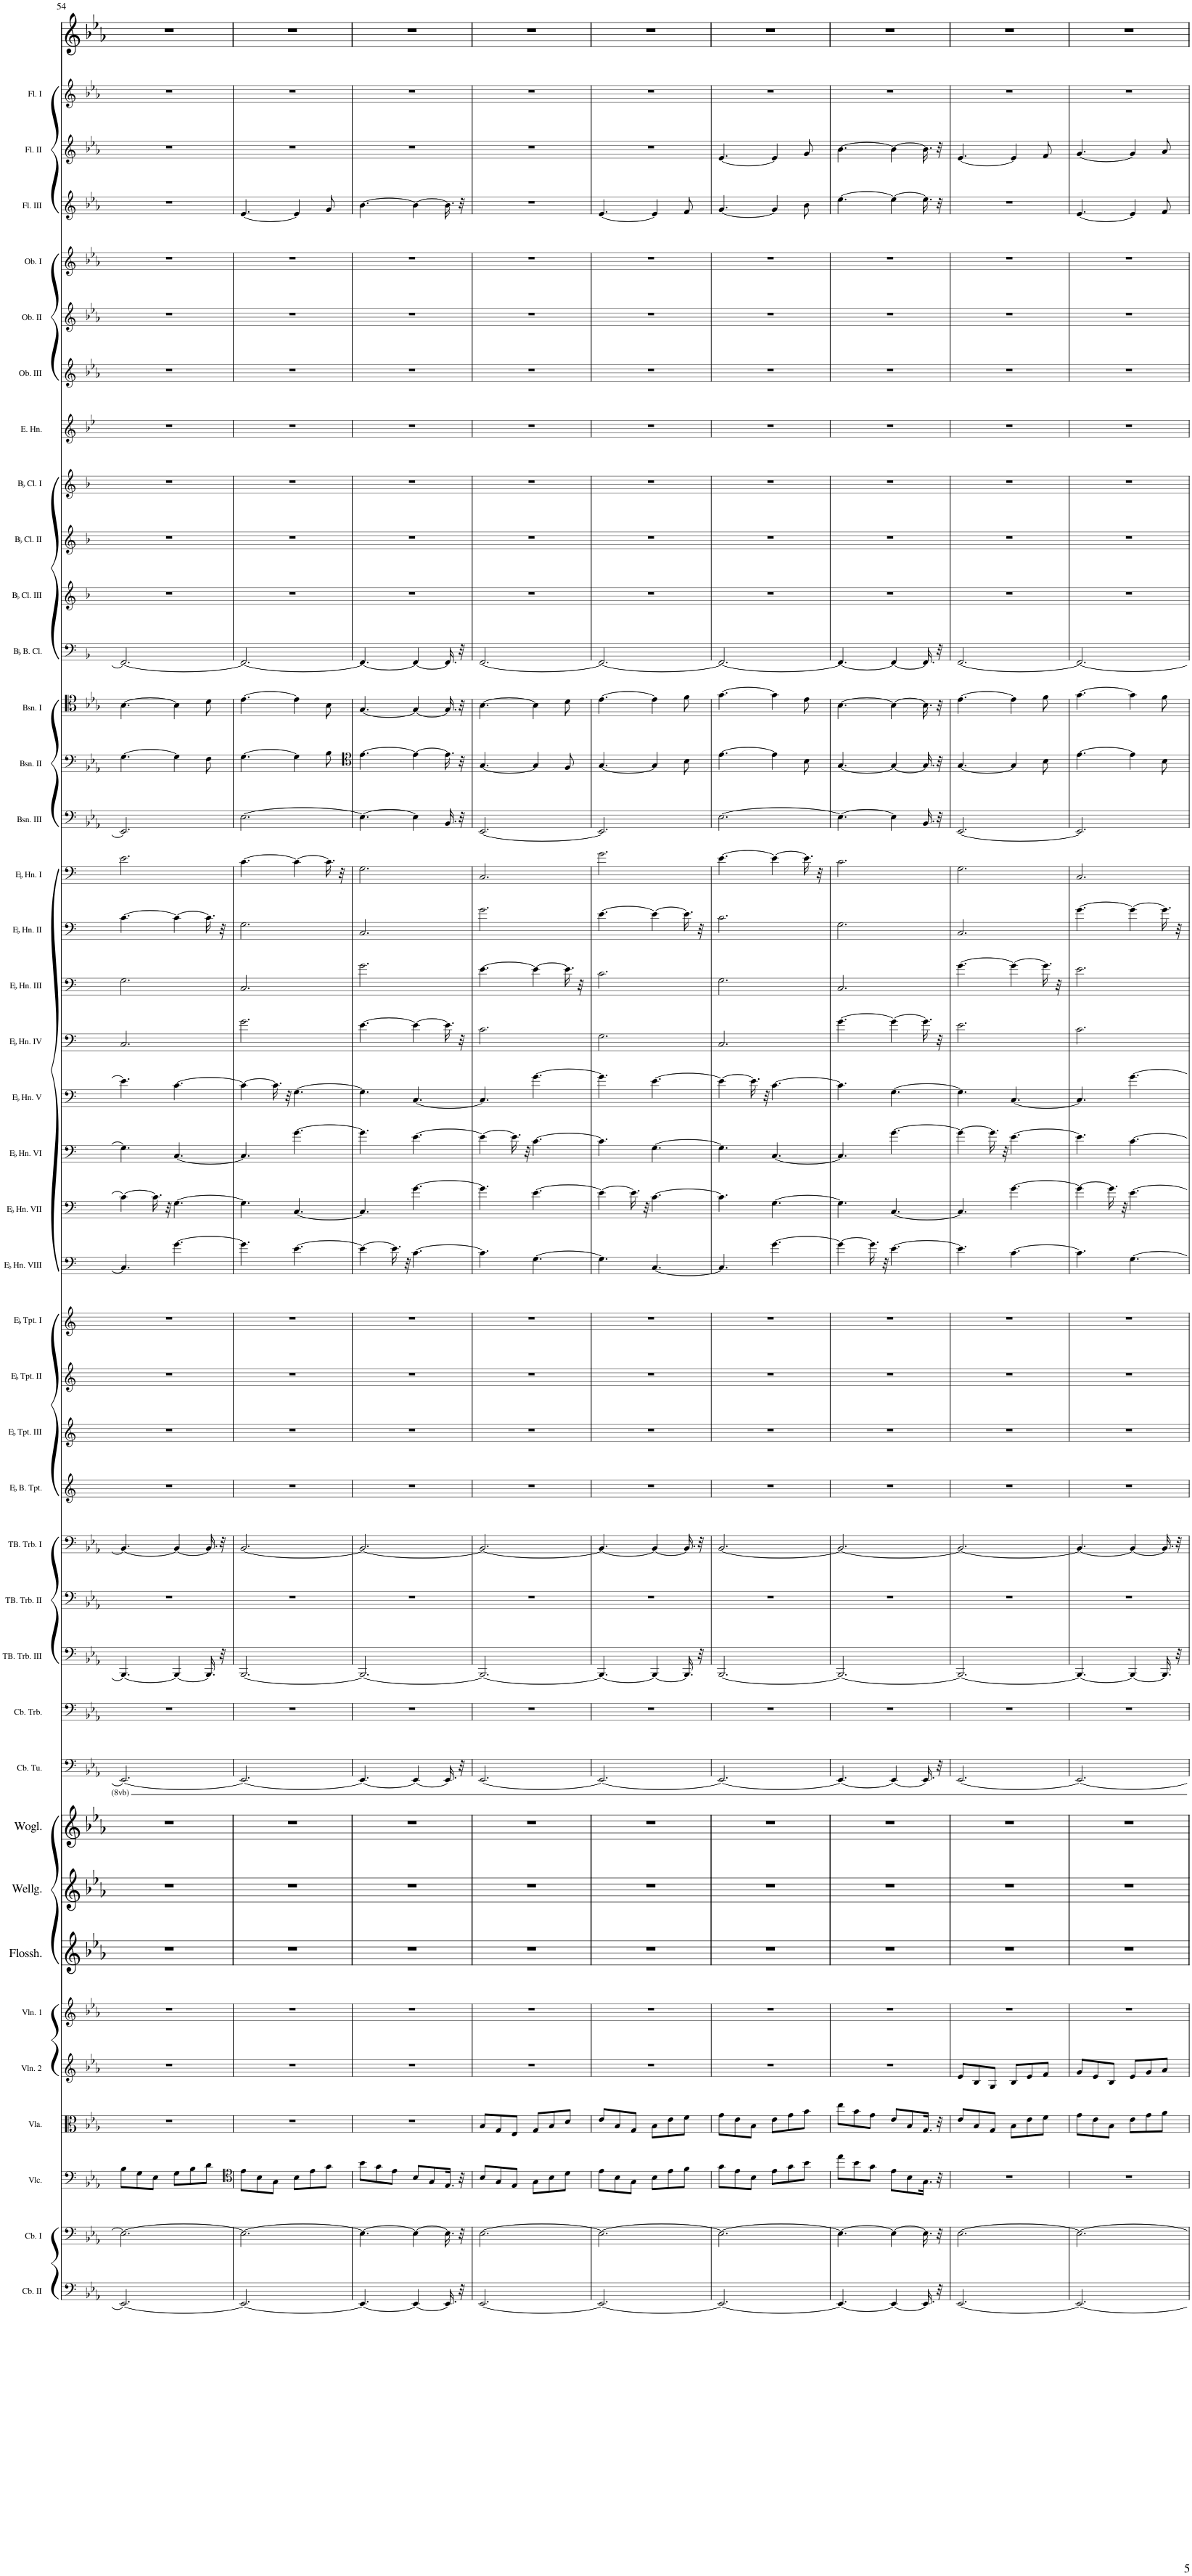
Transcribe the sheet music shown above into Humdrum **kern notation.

**kern	**kern	**kern	**kern	**kern	**kern	**kern	**kern	**kern	**kern	**kern	**kern	**kern	**kern	**kern	**kern	**kern	**kern	**kern	**kern	**kern	**kern	**kern	**kern	**kern	**kern	**kern	**kern	**kern	**kern	**kern	**kern	**kern	**kern	**kern	**kern	**kern	**kern	**kern	**kern	**kern
*part41	*part40	*part39	*part38	*part37	*part36	*part35	*part34	*part33	*part32	*part31	*part30	*part29	*part28	*part27	*part26	*part25	*part24	*part23	*part22	*part21	*part20	*part19	*part18	*part17	*part16	*part15	*part14	*part13	*part12	*part11	*part10	*part9	*part8	*part7	*part6	*part5	*part4	*part3	*part2	*part1
*staff41	*staff40	*staff39	*staff38	*staff37	*staff36	*staff35	*staff34	*staff33	*staff32	*staff31	*staff30	*staff29	*staff28	*staff27	*staff26	*staff25	*staff24	*staff23	*staff22	*staff21	*staff20	*staff19	*staff18	*staff17	*staff16	*staff15	*staff14	*staff13	*staff12	*staff11	*staff10	*staff9	*staff8	*staff7	*staff6	*staff5	*staff4	*staff3	*staff2	*staff1
*I"Contrabass II	*I"Contrabass I	*I"Violoncello	*I"Viola	*I"Violin 2	*I"Violin 1	*I"Flosshilde	*I"Wellgunde	*I"Woglinde	*I"Contrabass Tuba	*I"Contrabass Trombone	*I"Tenorbass Trombone III	*I"Tenorbass Trombone II	*I"Tenorbass Trombone I	*I"EaccidentalFlat Bass Trumpet	*I"EaccidentalFlat Trumpet III	*I"EaccidentalFlat Trumpet II	*I"EaccidentalFlat Trumpet I	*I"EaccidentalFlat Horn VIII	*I"EaccidentalFlat Horn VII	*I"EaccidentalFlat Horn VI	*I"EaccidentalFlat Horn V	*I"EaccidentalFlat Horn IV	*I"EaccidentalFlat Horn III	*I"EaccidentalFlat Horn II	*I"EaccidentalFlat Horn I	*I"Bassoon III	*I"Bassoon II	*I"Bassoon I	*I"BaccidentalFlat Bass Clarinet	*I"BaccidentalFlat Clarinet III	*I"BaccidentalFlat Clarinet II	*I"BaccidentalFlat Clarinet I	*I"English Horn	*I"Oboe III	*I"Oboe II	*I"Oboe I	*I"Flute III	*I"Flute II	*I"Flute I	*I"Voice
*I'Cb. II	*I'Cb. I	*I'Vlc.	*I'Vla.	*I'Vln. 2	*I'Vln. 1	*I'Flossh.	*I'Wellg.	*I'Wogl.	*I'Cb. Tu.	*I'Cb. Trb.	*I'TB. Trb. III	*I'TB. Trb. II	*I'TB. Trb. I	*I'EaccidentalFlat B. Tpt.	*I'EaccidentalFlat Tpt. III	*I'EaccidentalFlat Tpt. II	*I'EaccidentalFlat Tpt. I	*I'EaccidentalFlat Hn. VIII	*I'EaccidentalFlat Hn. VII	*I'EaccidentalFlat Hn. VI	*I'EaccidentalFlat Hn. V	*I'EaccidentalFlat Hn. IV	*I'EaccidentalFlat Hn. III	*I'EaccidentalFlat Hn. II	*I'EaccidentalFlat Hn. I	*I'Bsn. III	*I'Bsn. II	*I'Bsn. I	*I'BaccidentalFlat B. Cl.	*I'BaccidentalFlat Cl. III	*I'BaccidentalFlat Cl. II	*I'BaccidentalFlat Cl. I	*I'E. Hn.	*I'Ob. III	*I'Ob. II	*I'Ob. I	*I'Fl. III	*I'Fl. II	*I'Fl. I	*
!!LO:PB:g=z
*clefF4	*clefF4	*clefF4	*clefC3	*clefG2	*clefG2	*clefG2	*clefG2	*clefG2	*clefF4	*clefF4	*clefF4	*clefF4	*clefF4	*clefG2	*clefG2	*clefG2	*clefG2	*clefF4	*clefF4	*clefF4	*clefF4	*clefF4	*clefF4	*clefF4	*clefF4	*clefF4	*clefF4	*clefC4	*clefF4	*clefG2	*clefG2	*clefG2	*clefG2	*clefG2	*clefG2	*clefG2	*clefG2	*clefG2	*clefG2	*clefG2
*Trd7c12	*Trd7c12	*	*	*	*	*	*	*	*	*	*	*	*	*Trd5c9	*Trd-2c-3	*Trd-2c-3	*Trd-2c-3	*Trd-2c-3	*Trd-2c-3	*Trd-2c-3	*Trd-2c-3	*Trd-2c-3	*Trd-2c-3	*Trd-2c-3	*Trd-2c-3	*	*	*	*Trd1c2	*Trd1c2	*Trd1c2	*Trd1c2	*Trd4c7	*	*	*	*	*	*	*
*k[b-e-a-]	*k[b-e-a-]	*k[b-e-a-]	*k[b-e-a-]	*k[b-e-a-]	*k[b-e-a-]	*k[b-e-a-]	*k[b-e-a-]	*k[b-e-a-]	*k[b-e-a-]	*k[b-e-a-]	*k[b-e-a-]	*k[b-e-a-]	*k[b-e-a-]	*k[]	*k[]	*k[]	*k[]	*k[]	*k[]	*k[]	*k[]	*k[]	*k[]	*k[]	*k[]	*k[b-e-a-]	*k[b-e-a-]	*k[b-e-a-]	*k[b-]	*k[b-]	*k[b-]	*k[b-]	*k[b-e-]	*k[b-e-a-]	*k[b-e-a-]	*k[b-e-a-]	*k[b-e-a-]	*k[b-e-a-]	*k[b-e-a-]	*k[b-e-a-]
*M6/8	*M6/8	*M6/8	*M6/8	*M6/8	*M6/8	*M6/8	*M6/8	*M6/8	*M6/8	*M6/8	*M6/8	*M6/8	*M6/8	*M6/8	*M6/8	*M6/8	*M6/8	*M6/8	*M6/8	*M6/8	*M6/8	*M6/8	*M6/8	*M6/8	*M6/8	*M6/8	*M6/8	*M6/8	*M6/8	*M6/8	*M6/8	*M6/8	*M6/8	*M6/8	*M6/8	*M6/8	*M6/8	*M6/8	*M6/8	*M6/8
=54	=54	=54	=54	=54	=54	=54	=54	=54	=54	=54	=54	=54	=54	=54	=54	=54	=54	=54	=54	=54	=54	=54	=54	=54	=54	=54	=54	=54	=54	=54	=54	=54	=54	=54	=54	=54	=54	=54	=54	=54
2.EE-/_	2.E-\_	8B-\L	2.r	2.r	2.r	2.r	2.r	2.r	2.EEE-/_	2.r	4.BBB-/_	2.r	4.BB-/_	2.r	2.r	2.r	2.r	4.C/]	4c\_	4.G\]	4.e\]	2.C/	2.G\	[4.c\	2.e\	2.EE-/]	[4.G\	[4.B-\	2.FF/_	2.r	2.r	2.r	2.r	2.r	2.r	2.r	2.r	2.r	2.r	2.r
.	.	8G\	.	.	.	.	.	.	.	.	.	.	.	.	.	.	.	.	.	.	.	.	.	.	.	.	.	.	.	.	.	.	.	.	.	.	.	.	.	.
.	.	8E-\J	.	.	.	.	.	.	.	.	.	.	.	.	.	.	.	.	16.c\]	.	.	.	.	.	.	.	.	.	.	.	.	.	.	.	.	.	.	.	.	.
.	.	.	.	.	.	.	.	.	.	.	.	.	.	.	.	.	.	.	32r	.	.	.	.	.	.	.	.	.	.	.	.	.	.	.	.	.	.	.	.	.
.	.	8G\L	.	.	.	.	.	.	.	.	4BBB-/_	.	4BB-/_	.	.	.	.	[4.g\	[4.G\	[4.C/	[4.c\	.	.	4c\_	.	.	4G\]	4B-\]	.	.	.	.	.	.	.	.	.	.	.	.
.	.	8B-\	.	.	.	.	.	.	.	.	.	.	.	.	.	.	.	.	.	.	.	.	.	.	.	.	.	.	.	.	.	.	.	.	.	.	.	.	.	.
.	.	8d\J	.	.	.	.	.	.	.	.	16.BBB-/]	.	16.BB-/]	.	.	.	.	.	.	.	.	.	.	16.c\]	.	.	8F\	8d\	.	.	.	.	.	.	.	.	.	.	.	.
.	.	.	.	.	.	.	.	.	.	.	32r	.	32r	.	.	.	.	.	.	.	.	.	.	32r	.	.	.	.	.	.	.	.	.	.	.	.	.	.	.	.
=55	=55	=55	=55	=55	=55	=55	=55	=55	=55	=55	=55	=55	=55	=55	=55	=55	=55	=55	=55	=55	=55	=55	=55	=55	=55	=55	=55	=55	=55	=55	=55	=55	=55	=55	=55	=55	=55	=55	=55	=55
*	*	*clefC4	*	*	*	*	*	*	*	*	*	*	*	*	*	*	*	*	*	*	*	*	*	*	*	*	*	*	*	*	*	*	*	*	*	*	*	*	*	*
2.EE-/_	2.E-\_	8e-\L	2.r	2.r	2.r	2.r	2.r	2.r	2.EEE-/_	2.r	[2.BBB-/	2.r	[2.BB-/	2.r	2.r	2.r	2.r	4.g\]	4.G\]	4.C/]	4c\_	2.g\	2.C/	2.G\	[4.c\	[2.E-\	[4.G\	[4.e-\	2.FF/_	2.r	2.r	2.r	2.r	2.r	2.r	2.r	[4.e-/	2.r	2.r	2.r
.	.	8B-\	.	.	.	.	.	.	.	.	.	.	.	.	.	.	.	.	.	.	.	.	.	.	.	.	.	.	.	.	.	.	.	.	.	.	.	.	.	.
.	.	8G\J	.	.	.	.	.	.	.	.	.	.	.	.	.	.	.	.	.	.	16.c\]	.	.	.	.	.	.	.	.	.	.	.	.	.	.	.	.	.	.	.
.	.	.	.	.	.	.	.	.	.	.	.	.	.	.	.	.	.	.	.	.	32r	.	.	.	.	.	.	.	.	.	.	.	.	.	.	.	.	.	.	.
.	.	8B-\L	.	.	.	.	.	.	.	.	.	.	.	.	.	.	.	[4.e\	[4.C/	[4.g\	[4.G\	.	.	.	4c\_	.	4G\]	4e-\]	.	.	.	.	.	.	.	.	4e-/]	.	.	.
.	.	8e-\	.	.	.	.	.	.	.	.	.	.	.	.	.	.	.	.	.	.	.	.	.	.	.	.	.	.	.	.	.	.	.	.	.	.	.	.	.	.
.	.	8g\J	.	.	.	.	.	.	.	.	.	.	.	.	.	.	.	.	.	.	.	.	.	.	16.c\]	.	8B-\	8B-\	.	.	.	.	.	.	.	.	8g/	.	.	.
.	.	.	.	.	.	.	.	.	.	.	.	.	.	.	.	.	.	.	.	.	.	.	.	.	32r	.	.	.	.	.	.	.	.	.	.	.	.	.	.	.
=56	=56	=56	=56	=56	=56	=56	=56	=56	=56	=56	=56	=56	=56	=56	=56	=56	=56	=56	=56	=56	=56	=56	=56	=56	=56	=56	=56	=56	=56	=56	=56	=56	=56	=56	=56	=56	=56	=56	=56	=56
*	*	*	*	*	*	*	*	*	*	*	*	*	*	*	*	*	*	*	*	*	*	*	*	*	*	*	*clefC4	*	*	*	*	*	*	*	*	*	*	*	*	*
4.EE-/_	4.E-\_	8b-\L	2.r	2.r	2.r	2.r	2.r	2.r	4.EEE-/_	2.r	2.BBB-/_	2.r	2.BB-/_	2.r	2.r	2.r	2.r	4e\_	4.C/]	4.g\]	4.G\]	[4.e\	2.g\	2.C/	2.G\	4.E-\_	[4.e-\	[4.G/	4.FF/_	2.r	2.r	2.r	2.r	2.r	2.r	2.r	[4.b-\	2.r	2.r	2.r
.	.	8g\	.	.	.	.	.	.	.	.	.	.	.	.	.	.	.	.	.	.	.	.	.	.	.	.	.	.	.	.	.	.	.	.	.	.	.	.	.	.
.	.	8e-\J	.	.	.	.	.	.	.	.	.	.	.	.	.	.	.	16.e\]	.	.	.	.	.	.	.	.	.	.	.	.	.	.	.	.	.	.	.	.	.	.
.	.	.	.	.	.	.	.	.	.	.	.	.	.	.	.	.	.	32r	.	.	.	.	.	.	.	.	.	.	.	.	.	.	.	.	.	.	.	.	.	.
4EE-/_	4E-\_	8B-/L	.	.	.	.	.	.	4EEE-/_	.	.	.	.	.	.	.	.	[4.c\	[4.g\	[4.e\	[4.C/	4e\_	.	.	.	4E-\]	4e-\_	4G/_	4FF/_	.	.	.	.	.	.	.	4b-\_	.	.	.
.	.	8G/	.	.	.	.	.	.	.	.	.	.	.	.	.	.	.	.	.	.	.	.	.	.	.	.	.	.	.	.	.	.	.	.	.	.	.	.	.	.
16.EE-/]	16.E-\]	16.E-/Jk	.	.	.	.	.	.	16.EEE-/]	.	.	.	.	.	.	.	.	.	.	.	.	16.e\]	.	.	.	16.BB-/	16.e-\]	16.G/]	16.FF/]	.	.	.	.	.	.	.	16.b-\]	.	.	.
32r	32r	32r	.	.	.	.	.	.	32r	.	.	.	.	.	.	.	.	.	.	.	.	32r	.	.	.	32r	32r	32r	32r	.	.	.	.	.	.	.	32r	.	.	.
=57	=57	=57	=57	=57	=57	=57	=57	=57	=57	=57	=57	=57	=57	=57	=57	=57	=57	=57	=57	=57	=57	=57	=57	=57	=57	=57	=57	=57	=57	=57	=57	=57	=57	=57	=57	=57	=57	=57	=57	=57
[2.EE-/	[2.E-\	8B-/L	8B-/L	2.r	2.r	2.r	2.r	2.r	[2.EEE-/	2.r	2.BBB-/_	2.r	2.BB-/_	2.r	2.r	2.r	2.r	4.c\]	4.g\]	4e\_	4.C/]	2.c\	[4.e\	2.g\	2.C/	[2.EE-/	[4.G/	[4.B-\	[2.FF/	2.r	2.r	2.r	2.r	2.r	2.r	2.r	2.r	2.r	2.r	2.r
.	.	8G/	8G/	.	.	.	.	.	.	.	.	.	.	.	.	.	.	.	.	.	.	.	.	.	.	.	.	.	.	.	.	.	.	.	.	.	.	.	.	.
.	.	8E-/J	8E-/J	.	.	.	.	.	.	.	.	.	.	.	.	.	.	.	.	16.e\]	.	.	.	.	.	.	.	.	.	.	.	.	.	.	.	.	.	.	.	.
.	.	.	.	.	.	.	.	.	.	.	.	.	.	.	.	.	.	.	.	32r	.	.	.	.	.	.	.	.	.	.	.	.	.	.	.	.	.	.	.	.
.	.	8G\L	8G/L	.	.	.	.	.	.	.	.	.	.	.	.	.	.	[4.G\	[4.e\	[4.c\	[4.g\	.	4e\_	.	.	.	4G/]	4B-\]	.	.	.	.	.	.	.	.	.	.	.	.
.	.	8B-\	8B-/	.	.	.	.	.	.	.	.	.	.	.	.	.	.	.	.	.	.	.	.	.	.	.	.	.	.	.	.	.	.	.	.	.	.	.	.	.
.	.	8d\J	8d/J	.	.	.	.	.	.	.	.	.	.	.	.	.	.	.	.	.	.	.	16.e\]	.	.	.	8F/	8d\	.	.	.	.	.	.	.	.	.	.	.	.
.	.	.	.	.	.	.	.	.	.	.	.	.	.	.	.	.	.	.	.	.	.	.	32r	.	.	.	.	.	.	.	.	.	.	.	.	.	.	.	.	.
=58	=58	=58	=58	=58	=58	=58	=58	=58	=58	=58	=58	=58	=58	=58	=58	=58	=58	=58	=58	=58	=58	=58	=58	=58	=58	=58	=58	=58	=58	=58	=58	=58	=58	=58	=58	=58	=58	=58	=58	=58
2.EE-/_	2.E-\_	8e-\L	8e-/L	2.r	2.r	2.r	2.r	2.r	2.EEE-/_	2.r	4.BBB-/_	2.r	4.BB-/_	2.r	2.r	2.r	2.r	4.G\]	4e\_	4.c\]	4.g\]	2.G\	2.c\	[4.e\	2.g\	2.EE-/]	[4.G/	[4.e-\	2.FF/_	2.r	2.r	2.r	2.r	2.r	2.r	2.r	[4.e-/	2.r	2.r	2.r
.	.	8B-\	8B-/	.	.	.	.	.	.	.	.	.	.	.	.	.	.	.	.	.	.	.	.	.	.	.	.	.	.	.	.	.	.	.	.	.	.	.	.	.
.	.	8G\J	8G/J	.	.	.	.	.	.	.	.	.	.	.	.	.	.	.	16.e\]	.	.	.	.	.	.	.	.	.	.	.	.	.	.	.	.	.	.	.	.	.
.	.	.	.	.	.	.	.	.	.	.	.	.	.	.	.	.	.	.	32r	.	.	.	.	.	.	.	.	.	.	.	.	.	.	.	.	.	.	.	.	.
.	.	8B-\L	8B-\L	.	.	.	.	.	.	.	4BBB-/_	.	4BB-/_	.	.	.	.	[4.C/	[4.c\	[4.G\	[4.e\	.	.	4e\_	.	.	4G/]	4e-\]	.	.	.	.	.	.	.	.	4e-/]	.	.	.
.	.	8e-\	8e-\	.	.	.	.	.	.	.	.	.	.	.	.	.	.	.	.	.	.	.	.	.	.	.	.	.	.	.	.	.	.	.	.	.	.	.	.	.
.	.	8f\J	8f\J	.	.	.	.	.	.	.	16.BBB-/]	.	16.BB-/]	.	.	.	.	.	.	.	.	.	.	16.e\]	.	.	8B-\	8f\	.	.	.	.	.	.	.	.	8f/	.	.	.
.	.	.	.	.	.	.	.	.	.	.	32r	.	32r	.	.	.	.	.	.	.	.	.	.	32r	.	.	.	.	.	.	.	.	.	.	.	.	.	.	.	.
=59	=59	=59	=59	=59	=59	=59	=59	=59	=59	=59	=59	=59	=59	=59	=59	=59	=59	=59	=59	=59	=59	=59	=59	=59	=59	=59	=59	=59	=59	=59	=59	=59	=59	=59	=59	=59	=59	=59	=59	=59
2.EE-/_	2.E-\_	8g\L	8g\L	2.r	2.r	2.r	2.r	2.r	2.EEE-/_	2.r	[2.BBB-/	2.r	[2.BB-/	2.r	2.r	2.r	2.r	4.C/]	4.c\]	4.G\]	4e\_	2.C/	2.G\	2.c\	[4.e\	[2.E-\	[4.e-\	[4.g\	2.FF/_	2.r	2.r	2.r	2.r	2.r	2.r	2.r	[4.g/	[4.e-/	2.r	2.r
.	.	8e-\	8e-\	.	.	.	.	.	.	.	.	.	.	.	.	.	.	.	.	.	.	.	.	.	.	.	.	.	.	.	.	.	.	.	.	.	.	.	.	.
.	.	8B-\J	8B-\J	.	.	.	.	.	.	.	.	.	.	.	.	.	.	.	.	.	16.e\]	.	.	.	.	.	.	.	.	.	.	.	.	.	.	.	.	.	.	.
.	.	.	.	.	.	.	.	.	.	.	.	.	.	.	.	.	.	.	.	.	32r	.	.	.	.	.	.	.	.	.	.	.	.	.	.	.	.	.	.	.
.	.	8e-\L	8e-\L	.	.	.	.	.	.	.	.	.	.	.	.	.	.	[4.g\	[4.G\	[4.C/	[4.c\	.	.	.	4e\_	.	4e-\]	4g\]	.	.	.	.	.	.	.	.	4g/]	4e-/]	.	.
.	.	8g\	8g\	.	.	.	.	.	.	.	.	.	.	.	.	.	.	.	.	.	.	.	.	.	.	.	.	.	.	.	.	.	.	.	.	.	.	.	.	.
.	.	8b-\J	8b-\J	.	.	.	.	.	.	.	.	.	.	.	.	.	.	.	.	.	.	.	.	.	16.e\]	.	8B-\	8e-\	.	.	.	.	.	.	.	.	8b-\	8g/	.	.
.	.	.	.	.	.	.	.	.	.	.	.	.	.	.	.	.	.	.	.	.	.	.	.	.	32r	.	.	.	.	.	.	.	.	.	.	.	.	.	.	.
=60	=60	=60	=60	=60	=60	=60	=60	=60	=60	=60	=60	=60	=60	=60	=60	=60	=60	=60	=60	=60	=60	=60	=60	=60	=60	=60	=60	=60	=60	=60	=60	=60	=60	=60	=60	=60	=60	=60	=60	=60
4.EE-/_	4.E-\_	8ee-\L	8ee-\L	2.r	2.r	2.r	2.r	2.r	4.EEE-/_	2.r	2.BBB-/_	2.r	2.BB-/_	2.r	2.r	2.r	2.r	4g\_	4.G\]	4.C/]	4.c\]	[4.g\	2.C/	2.G\	2.c\	4.E-\_	[4.G/	[4.B-\	4.FF/_	2.r	2.r	2.r	2.r	2.r	2.r	2.r	[4.ee-\	[4.b-\	2.r	2.r
.	.	8b-\	8b-\	.	.	.	.	.	.	.	.	.	.	.	.	.	.	.	.	.	.	.	.	.	.	.	.	.	.	.	.	.	.	.	.	.	.	.	.	.
.	.	8g\J	8g\J	.	.	.	.	.	.	.	.	.	.	.	.	.	.	16.g\]	.	.	.	.	.	.	.	.	.	.	.	.	.	.	.	.	.	.	.	.	.	.
.	.	.	.	.	.	.	.	.	.	.	.	.	.	.	.	.	.	32r	.	.	.	.	.	.	.	.	.	.	.	.	.	.	.	.	.	.	.	.	.	.
4EE-/_	4E-\_	8e-\L	8e-/L	.	.	.	.	.	4EEE-/_	.	.	.	.	.	.	.	.	[4.e\	[4.C/	[4.g\	[4.G\	4g\_	.	.	.	4E-\]	4G/_	4B-\_	4FF/_	.	.	.	.	.	.	.	4ee-\_	4b-\_	.	.
.	.	8B-\	8B-/	.	.	.	.	.	.	.	.	.	.	.	.	.	.	.	.	.	.	.	.	.	.	.	.	.	.	.	.	.	.	.	.	.	.	.	.	.
16.EE-/]	16.E-\]	16.G\Jk	16.G/Jk	.	.	.	.	.	16.EEE-/]	.	.	.	.	.	.	.	.	.	.	.	.	16.g\]	.	.	.	16.BB-/	16.G/]	16.B-\]	16.FF/]	.	.	.	.	.	.	.	16.ee-\]	16.b-\]	.	.
32r	32r	32r	32r	.	.	.	.	.	32r	.	.	.	.	.	.	.	.	.	.	.	.	32r	.	.	.	32r	32r	32r	32r	.	.	.	.	.	.	.	32r	32r	.	.
=61	=61	=61	=61	=61	=61	=61	=61	=61	=61	=61	=61	=61	=61	=61	=61	=61	=61	=61	=61	=61	=61	=61	=61	=61	=61	=61	=61	=61	=61	=61	=61	=61	=61	=61	=61	=61	=61	=61	=61	=61
[2.EE-/	[2.E-\	2.r	8e-/L	8e-/L	2.r	2.r	2.r	2.r	[2.EEE-/	2.r	2.BBB-/_	2.r	2.BB-/_	2.r	2.r	2.r	2.r	4.e\]	4.C/]	4g\_	4.G\]	2.e\	[4.g\	2.C/	2.G\	[2.EE-/	[4.G/	[4.e-\	[2.FF/	2.r	2.r	2.r	2.r	2.r	2.r	2.r	2.r	[4.e-/	2.r	2.r
.	.	.	8B-/	8B-/	.	.	.	.	.	.	.	.	.	.	.	.	.	.	.	.	.	.	.	.	.	.	.	.	.	.	.	.	.	.	.	.	.	.	.	.
.	.	.	8G/J	8G/J	.	.	.	.	.	.	.	.	.	.	.	.	.	.	.	16.g\]	.	.	.	.	.	.	.	.	.	.	.	.	.	.	.	.	.	.	.	.
.	.	.	.	.	.	.	.	.	.	.	.	.	.	.	.	.	.	.	.	32r	.	.	.	.	.	.	.	.	.	.	.	.	.	.	.	.	.	.	.	.
.	.	.	8B-\L	8B-/L	.	.	.	.	.	.	.	.	.	.	.	.	.	[4.c\	[4.g\	[4.e\	[4.C/	.	4g\_	.	.	.	4G/]	4e-\]	.	.	.	.	.	.	.	.	.	4e-/]	.	.
.	.	.	8e-\	8e-/	.	.	.	.	.	.	.	.	.	.	.	.	.	.	.	.	.	.	.	.	.	.	.	.	.	.	.	.	.	.	.	.	.	.	.	.
.	.	.	8f\J	8f/J	.	.	.	.	.	.	.	.	.	.	.	.	.	.	.	.	.	.	16.g\]	.	.	.	8B-\	8f\	.	.	.	.	.	.	.	.	.	8f/	.	.
.	.	.	.	.	.	.	.	.	.	.	.	.	.	.	.	.	.	.	.	.	.	.	32r	.	.	.	.	.	.	.	.	.	.	.	.	.	.	.	.	.
=62	=62	=62	=62	=62	=62	=62	=62	=62	=62	=62	=62	=62	=62	=62	=62	=62	=62	=62	=62	=62	=62	=62	=62	=62	=62	=62	=62	=62	=62	=62	=62	=62	=62	=62	=62	=62	=62	=62	=62	=62
2.EE-/_	2.E-\_	2.r	8g\L	8g/L	2.r	2.r	2.r	2.r	2.EEE-/_	2.r	4.BBB-/_	2.r	4.BB-/_	2.r	2.r	2.r	2.r	4.c\]	4g\_	4.e\]	4.C/]	2.c\	2.e\	[4.g\	2.C/	2.EE-/]	[4.e-\	[4.g\	2.FF/_	2.r	2.r	2.r	2.r	2.r	2.r	2.r	[4.e-/	[4.g/	2.r	2.r
.	.	.	8e-\	8e-/	.	.	.	.	.	.	.	.	.	.	.	.	.	.	.	.	.	.	.	.	.	.	.	.	.	.	.	.	.	.	.	.	.	.	.	.
.	.	.	8B-\J	8B-/J	.	.	.	.	.	.	.	.	.	.	.	.	.	.	16.g\]	.	.	.	.	.	.	.	.	.	.	.	.	.	.	.	.	.	.	.	.	.
.	.	.	.	.	.	.	.	.	.	.	.	.	.	.	.	.	.	.	32r	.	.	.	.	.	.	.	.	.	.	.	.	.	.	.	.	.	.	.	.	.
.	.	.	8e-\L	8e-/L	.	.	.	.	.	.	4BBB-/_	.	4BB-/_	.	.	.	.	[4.G\	[4.e\	[4.c\	[4.g\	.	.	4g\_	.	.	4e-\]	4g\]	.	.	.	.	.	.	.	.	4e-/]	4g/]	.	.
.	.	.	8g\	8g/	.	.	.	.	.	.	.	.	.	.	.	.	.	.	.	.	.	.	.	.	.	.	.	.	.	.	.	.	.	.	.	.	.	.	.	.
.	.	.	8a-\J	8a-/J	.	.	.	.	.	.	16.BBB-/]	.	16.BB-/]	.	.	.	.	.	.	.	.	.	.	16.g\]	.	.	8B-\	8f\	.	.	.	.	.	.	.	.	8f/	8a-/	.	.
.	.	.	.	.	.	.	.	.	.	.	32r	.	32r	.	.	.	.	.	.	.	.	.	.	32r	.	.	.	.	.	.	.	.	.	.	.	.	.	.	.	.
=	=	=	=	=	=	=	=	=	=	=	=	=	=	=	=	=	=	=	=	=	=	=	=	=	=	=	=	=	=	=	=	=	=	=	=	=	=	=	=	=
*-	*-	*-	*-	*-	*-	*-	*-	*-	*-	*-	*-	*-	*-	*-	*-	*-	*-	*-	*-	*-	*-	*-	*-	*-	*-	*-	*-	*-	*-	*-	*-	*-	*-	*-	*-	*-	*-	*-	*-	*-
